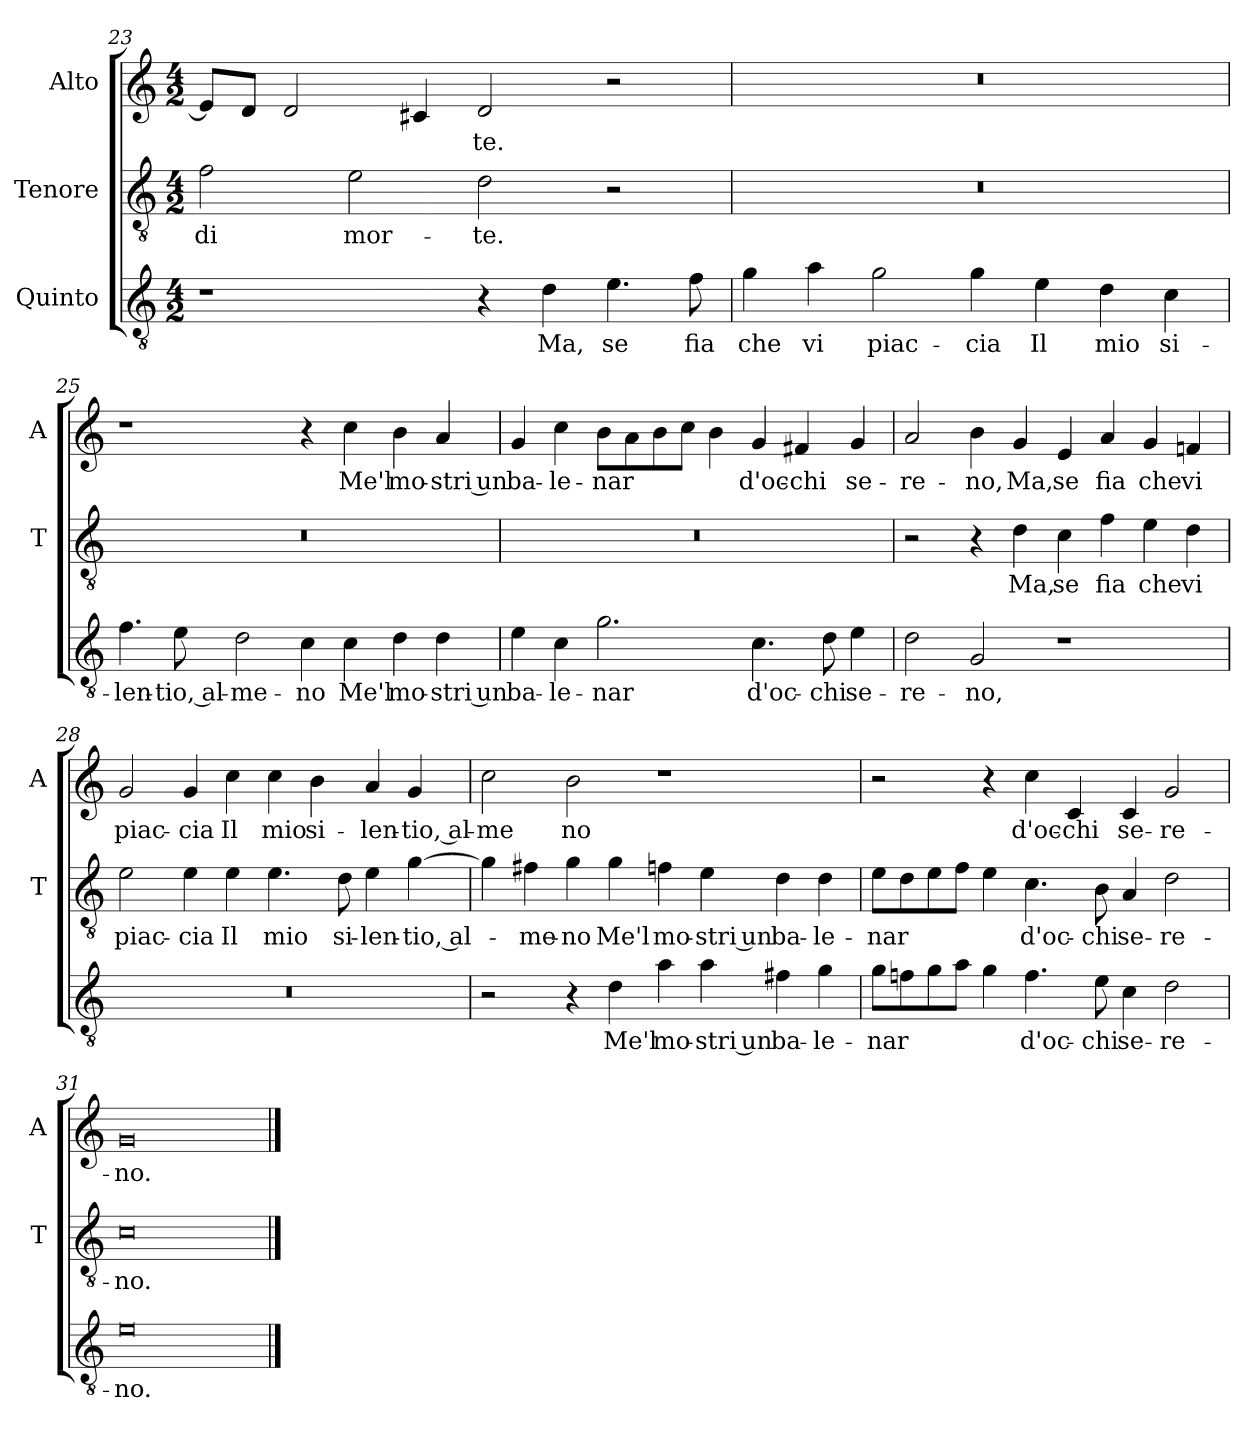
**kern	**text	**kern	**text	**kern	**text
*part3	*part3	*part2	*part2	*part1	*part1
*staff3	*staff3	*staff2	*staff2	*staff1	*staff1
*I"Quinto	*	*I"Tenore	*	*I"Alto	*
*	*	*I'T	*	*I'A	*
*clefGv2	*	*clefGv2	*	*clefG2	*
*k[]	*	*k[]	*	*k[]	*
*C:	*	*C:	*	*C:	*
*M4/2	*	*M4/2	*	*M4/2	*
=23	=23	=23	=23	=23	=23
1r	.	2f	di	8eL]	.
.	.	.	.	8dJ	.
.	.	.	.	2d	.
.	.	2e	mor-	.	.
.	.	.	.	4c#X	.
4r	.	2d	-te.	2d	-te.
4d	Ma,	.	.	.	.
4.e	se	2r	.	2r	.
8f	fia	.	.	.	.
=24	=24	=24	=24	=24	=24
4g	che	0r	.	0r	.
4a	vi	.	.	.	.
2g	piac-	.	.	.	.
4g	-cia	.	.	.	.
4e	Il	.	.	.	.
4d	mio	.	.	.	.
4c	si-	.	.	.	.
=25	=25	=25	=25	=25	=25
4.f	-len-	0r	.	1r	.
8e	-tio, al-	.	.	.	.
2d	-me-	.	.	.	.
4c	-no	.	.	4r	.
4c	Me'l	.	.	4cc	Me'l
4d	mo-	.	.	4b	mo-
4d	-stri un	.	.	4a	-stri un
=26	=26	=26	=26	=26	=26
4e	ba-	0r	.	4g	ba-
4c	-le-	.	.	4cc	-le-
2.g	-nar	.	.	8bL	-nar
.	.	.	.	8a	.
.	.	.	.	8b	.
.	.	.	.	8ccJ	.
.	.	.	.	4b	.
4.c	d'oc-	.	.	4g	d'oc-
.	.	.	.	4f#X	-chi
8d	-chi	.	.	.	.
4e	se-	.	.	4g	se-
=27	=27	=27	=27	=27	=27
2d	-re-	2r	.	2a	-re-
2G	-no,	4r	.	4b	-no,
.	.	4d	Ma,	4g	Ma,
1r	.	4c	se	4e	se
.	.	4f	fia	4a	fia
.	.	4e	che	4g	che
.	.	4d	vi	4fn	vi
=28	=28	=28	=28	=28	=28
0r	.	2e	piac-	2g	piac-
.	.	4e	-cia	4g	-cia
.	.	4e	Il	4cc	Il
.	.	4.e	mio	4cc	mio
.	.	.	.	4b	si-
.	.	8d	si-	.	.
.	.	4e	-len-	4a	-len-
.	.	[4g	-tio, al-	4g	-tio, al-
=29	=29	=29	=29	=29	=29
2r	.	4g]	.	2cc	-me
.	.	4f#X	-me-	.	.
4r	.	4g	-no	2b	no
4d	Me'l	4g	Me'l	.	.
4a	mo-	4fn	mo-	1r	.
4a	-stri un	4e	-stri un	.	.
4f#X	ba-	4d	ba-	.	.
4g	-le-	4d	-le-	.	.
=30	=30	=30	=30	=30	=30
8gL	-nar	8eL	-nar	2r	.
8fn	.	8d	.	.	.
8g	.	8e	.	.	.
8aJ	.	8fJ	.	.	.
4g	.	4e	.	4r	.
4.f	d'oc-	4.c	d'oc-	4cc	d'oc-
.	.	.	.	4c	-chi
8e	-chi	8B	-chi	.	.
4c	se-	4A	se-	4c	se-
2d	-re-	2d	-re-	2g	-re-
=31	=31	=31	=31	=31	=31
0e	-no.	0c	-no.	0g	-no.
==	==	==	==	==	==
*-	*-	*-	*-	*-	*-
